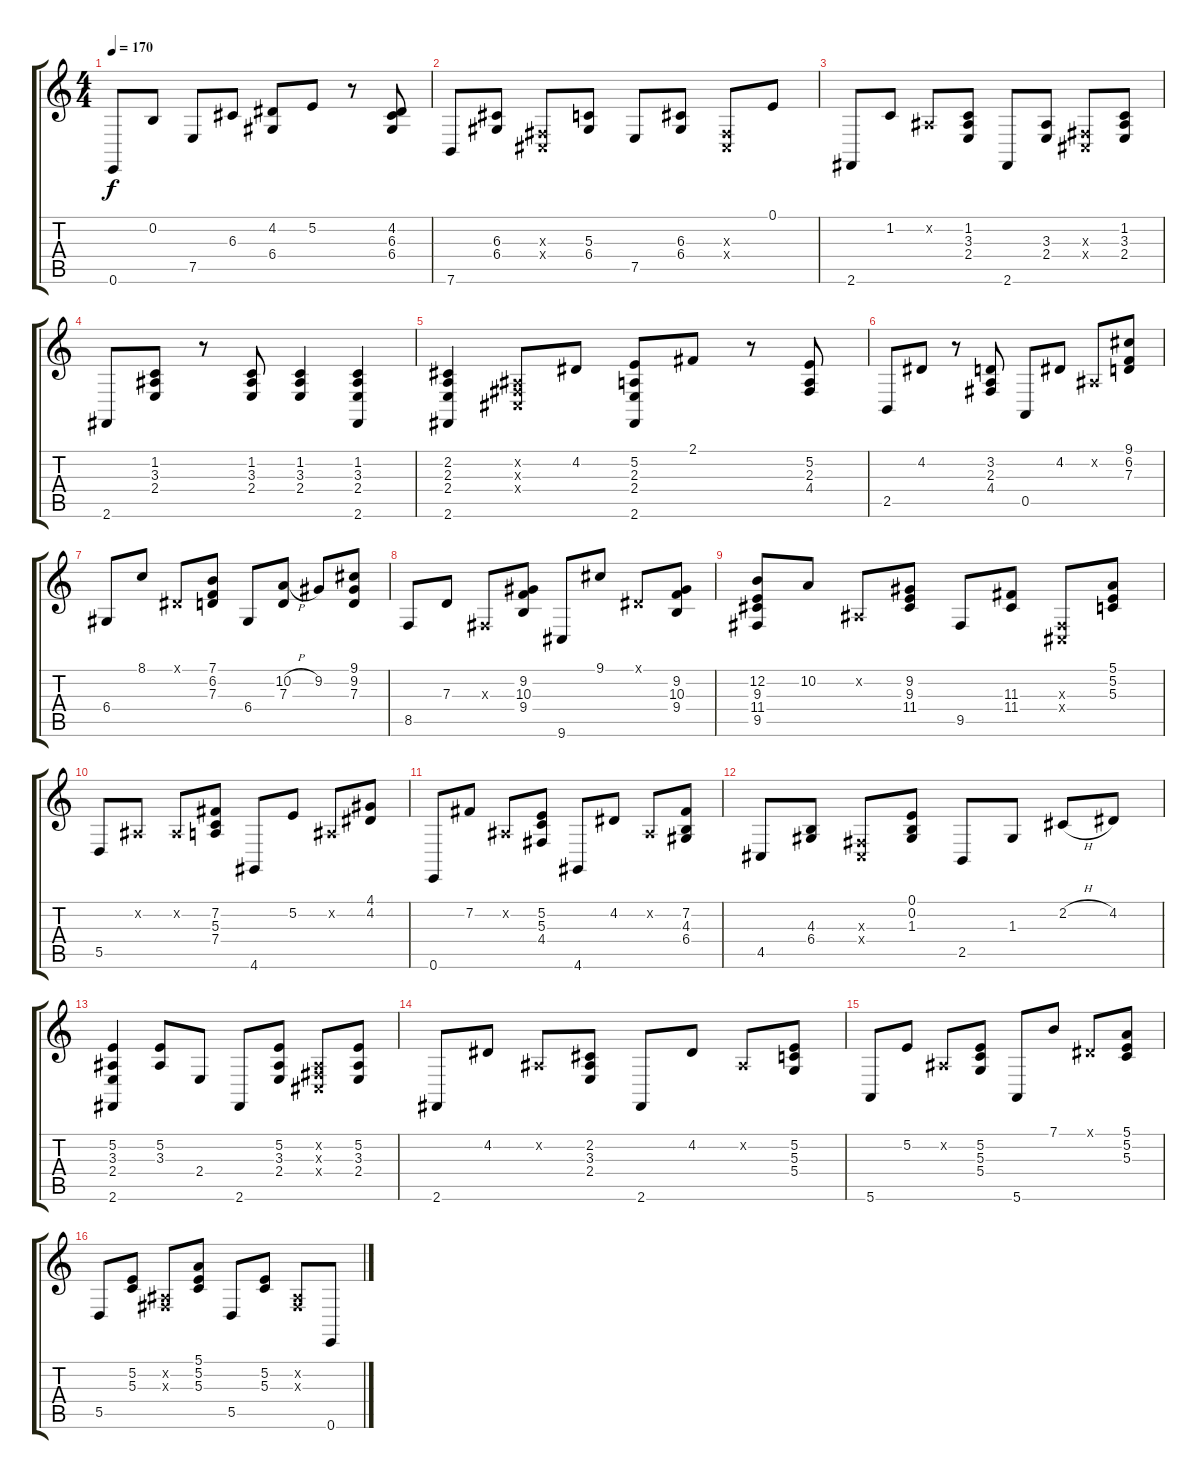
\track "" {instrument voiceoohs}
\staff {score tabs}
\tuning (E4 B3 G3 D3 A2 E2) {hide}
\ts (4 4)
\tempo 170
\clef g2
\ks c
0.6.8{dy f} 0.2.8 7.5.8 6.3.8 (4.2 6.4).8 5.2.8 r.8 (4.2 6.3 6.4).8 |
7.6.8 (6.3 6.4).8 (-1.3{x} -1.4{x}).8 (5.3 6.4).8 7.5.8 (6.3 6.4).8 (-1.3{x} -1.4{x}).8 0.1.8 |
2.6.8 1.2.8 -1.2{x}.8 (1.2 3.3 2.4).8 2.6.8 (3.3 2.4).8 (-1.3{x} -1.4{x}).8 (1.2 3.3 2.4).8 |
2.6.8 (1.2 3.3 2.4).8 r.8 (1.2 3.3 2.4).8 (1.2 3.3 2.4).4 (1.2 3.3 2.4 2.6).4 |
(2.2 2.3 2.4 2.6).4 (-1.2{x} -1.3{x} -1.4{x}).8 4.2.8 (5.2 2.3 2.4 2.6).8 2.1.8 r.8 (5.2 2.3 4.4).8 |
2.5.8 4.2.8 r.8 (3.2 2.3 4.4).8 0.5.8 4.2.8 -1.2{x}.8 (9.1 6.2 7.3).8 |
6.4.8 8.1.8 -1.1{x}.8 (7.1 6.2 7.3).8 6.4.8 (10.2{h} 7.3).8 9.2.8 (9.1 9.2 7.3).8 |
8.5.8 7.3.8 -1.3{x}.8 (9.2 10.3 9.4).8 9.6.8 9.1.8 -1.1{x}.8 (9.2 10.3 9.4).8 |
(12.2 9.3 11.4 9.5).8 10.2.8 -1.2{x}.8 (9.2 9.3 11.4).8 9.5.8 (11.3 11.4).8 (-1.3{x} -1.4{x}).8 (5.1 5.2 5.3).8 |
5.5.8 -1.2{x}.8 -1.2{x}.8 (7.2 5.3 7.4).8 4.6.8 5.2.8 -1.2{x}.8 (4.1 4.2).8 |
0.6.8 7.2.8 -1.2{x}.8 (5.2 5.3 4.4).8 4.6.8 4.2.8 -1.2{x}.8 (7.2 4.3 6.4).8 |
4.5.8 (4.3 6.4).8 (-1.3{x} -1.4{x}).8 (0.1 0.2 1.3).8 2.5.8 1.3.8 2.2{h}.8 4.2.8 |
(5.2 3.3 2.4 2.6).4 (5.2 3.3).8 2.4.8 2.6.8 (5.2 3.3 2.4).8 (-1.2{x} -1.3{x} -1.4{x}).8 (5.2 3.3 2.4).8 |
2.6.8 4.2.8 -1.2{x}.8 (2.2 3.3 2.4).8 2.6.8 4.2.8 -1.2{x}.8 (5.2 5.3 5.4).8 |
5.6.8 5.2.8 -1.2{x}.8 (5.2 5.3 5.4).8 5.6.8 7.1.8 -1.1{x}.8 (5.1 5.2 5.3).8 |
5.5.8 (5.2 5.3).8 (-1.2{x} -1.3{x}).8 (5.1 5.2 5.3).8 5.5.8 (5.2 5.3).8 (-1.2{x} -1.3{x}).8 0.6.8
